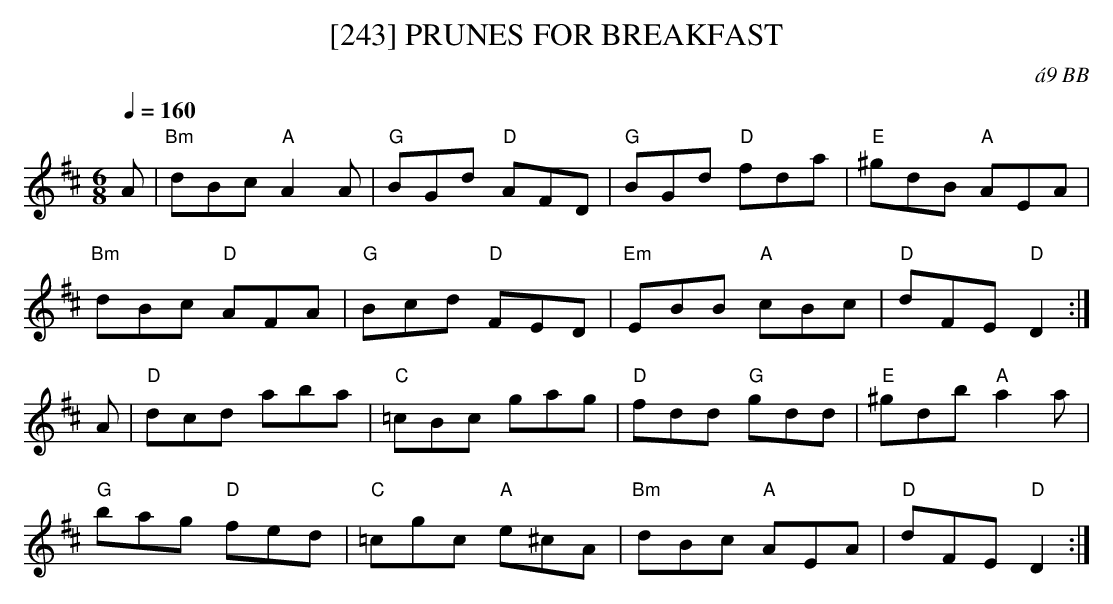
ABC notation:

X:1
T:[243] PRUNES FOR BREAKFAST
C:\'a9 BB
Q:1/4=160
M:6/8
L:1/8
K:D
A|"Bm"dBc "A"A2 A|"G"BGd "D"AFD|"G"BGd "D"fda|"E"^gdB "A"AEA|
"Bm"dBc "D"AFA|"G"Bcd "D"FED|"Em"EBB "A"cBc|"D"dFE "D"D2 :|
A|"D"dcd aba|"C"=cBc gag|"D"fdd "G"gdd|"E"^gdb "A"a2 a|
"G"bag "D"fed|"C"=cgc "A"e^cA|"Bm"dBc "A"AEA|"D"dFE "D"D2 :|
